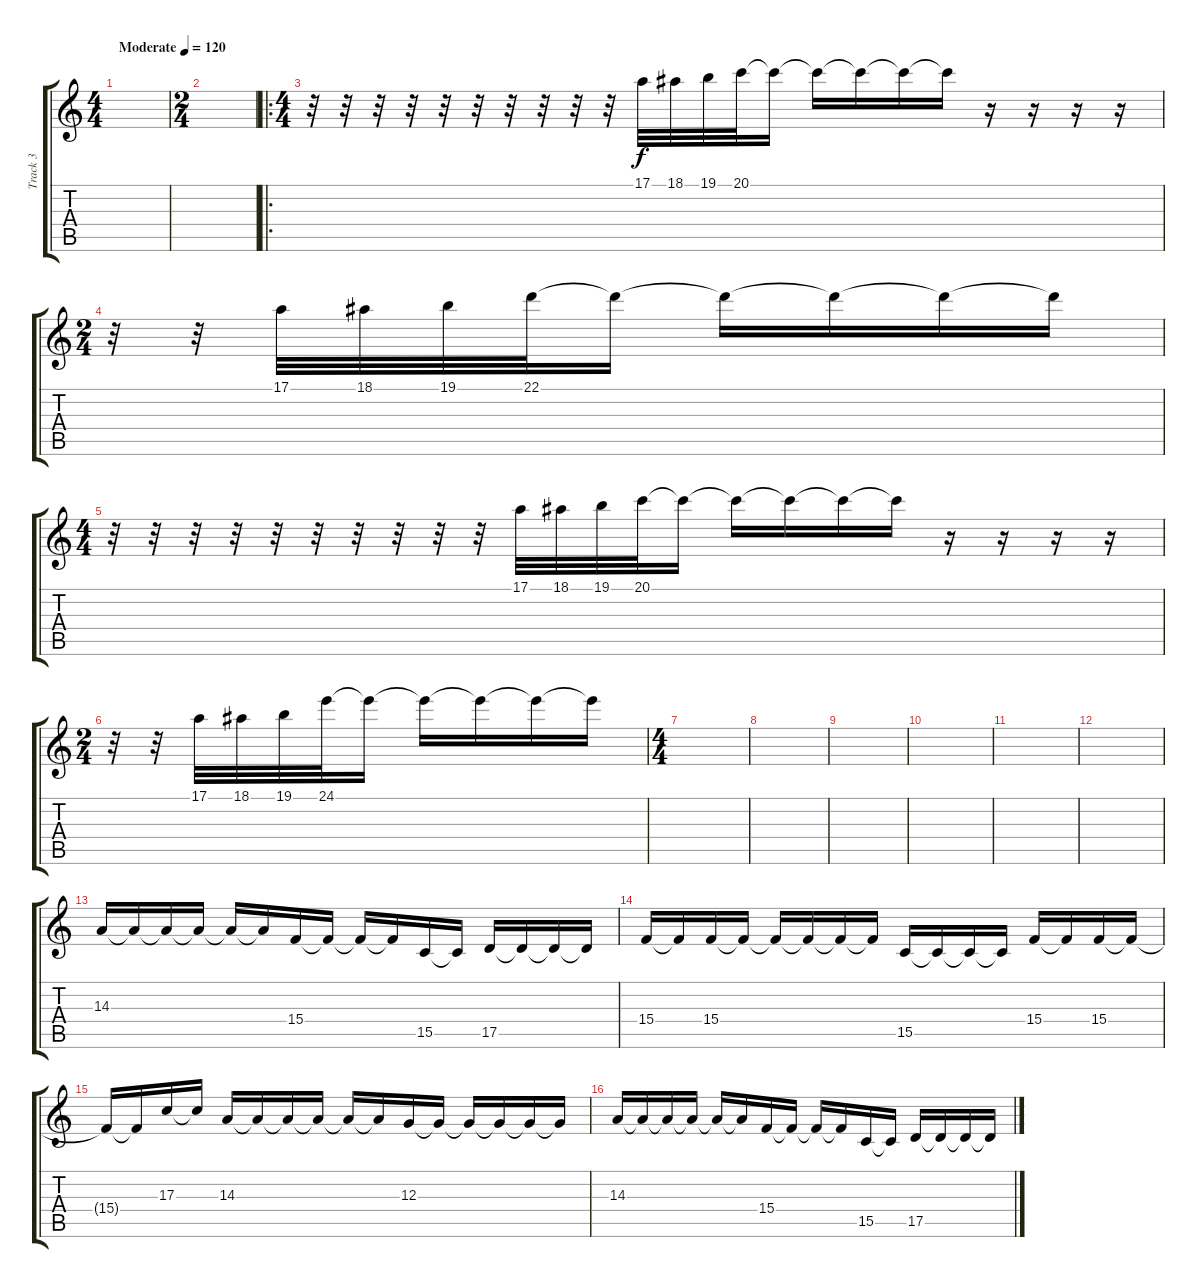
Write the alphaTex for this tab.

\track ("Track 3" "Track 3") {instrument lead5charang}
\staff {score tabs}
\tuning (E4 B3 G3 D3 A2 E2) {hide}
\ts (4 4)
\tempo (120 "Moderate")
\clef g2
\ks c
|
\ts (2 4)
|
\ro
\ts (4 4)
r.32 r.32 r.32 r.32 r.32 r.32 r.32 r.32 r.32 r.32 17.1.32 18.1.32 19.1.32 20.1.32 20.1{t}.16 20.1{t}.16 20.1{t}.16 20.1{t}.16 20.1{t}.16 r.16 r.16 r.16 r.16 |
\ts (2 4)
r.32 r.32 17.1.32 18.1.32 19.1.32 22.1.32 22.1{t}.16 22.1{t}.16 22.1{t}.16 22.1{t}.16 22.1{t}.16 |
\ts (4 4)
r.32 r.32 r.32 r.32 r.32 r.32 r.32 r.32 r.32 r.32 17.1.32 18.1.32 19.1.32 20.1.32 20.1{t}.16 20.1{t}.16 20.1{t}.16 20.1{t}.16 20.1{t}.16 r.16 r.16 r.16 r.16 |
\ts (2 4)
r.32 r.32 17.1.32 18.1.32 19.1.32 24.1.32 24.1{t}.16 24.1{t}.16 24.1{t}.16 24.1{t}.16 24.1{t}.16 |
\ts (4 4)
|
|
|
|
|
|
14.3.16 14.3{t}.16 14.3{t}.16 14.3{t}.16 14.3{t}.16 14.3{t}.16 15.4.16 15.4{t}.16 15.4{t}.16 15.4{t}.16 15.5.16 15.5{t}.16 17.5.16 17.5{t}.16 17.5{t}.16 17.5{t}.16 |
15.4.16 15.4{t}.16 15.4.16 15.4{t}.16 15.4{t}.16 15.4{t}.16 15.4{t}.16 15.4{t}.16 15.5.16 15.5{t}.16 15.5{t}.16 15.5{t}.16 15.4.16 15.4{t}.16 15.4.16 15.4{t}.16 |
15.4{t}.16 15.4{t}.16 17.3.16 17.3{t}.16 14.3.16 14.3{t}.16 14.3{t}.16 14.3{t}.16 14.3{t}.16 14.3{t}.16 12.3.16 12.3{t}.16 12.3{t}.16 12.3{t}.16 12.3{t}.16 12.3{t}.16 |
14.3.16 14.3{t}.16 14.3{t}.16 14.3{t}.16 14.3{t}.16 14.3{t}.16 15.4.16 15.4{t}.16 15.4{t}.16 15.4{t}.16 15.5.16 15.5{t}.16 17.5.16 17.5{t}.16 17.5{t}.16 17.5{t}.16
